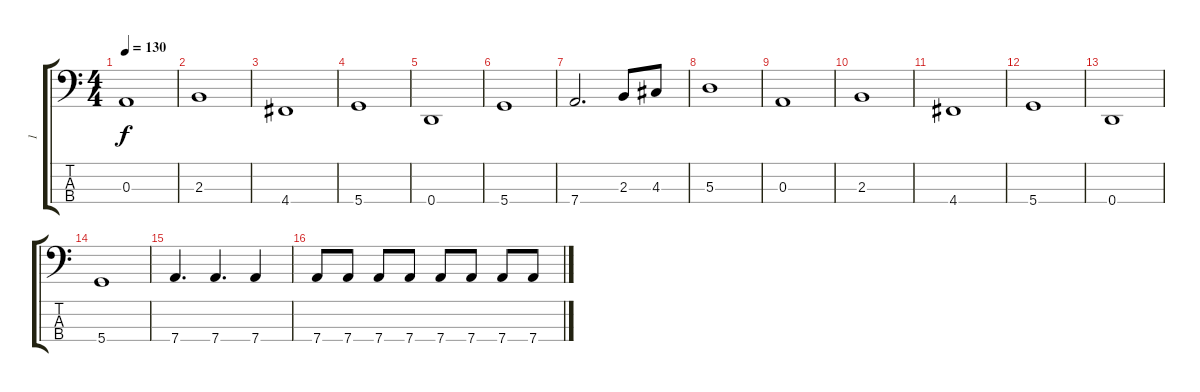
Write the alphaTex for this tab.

\track ("1" "1") {instrument electricbassfinger}
\staff {score tabs}
\tuning (G2 D2 A1 D1) {hide}
\ts (4 4)
\tempo 130
\clef f4
\ks c
0.3.1{dy f} |
2.3.1 |
4.4.1 |
5.4.1 |
0.4.1 |
5.4.1 |
7.4.2{d} 2.3.8 4.3.8 |
5.3.1 |
0.3.1 |
2.3.1 |
4.4.1 |
5.4.1 |
0.4.1 |
5.4.1 |
7.4.4{d} 7.4.4{d} 7.4.4 |
7.4.8 7.4.8 7.4.8 7.4.8 7.4.8 7.4.8 7.4.8 7.4.8
